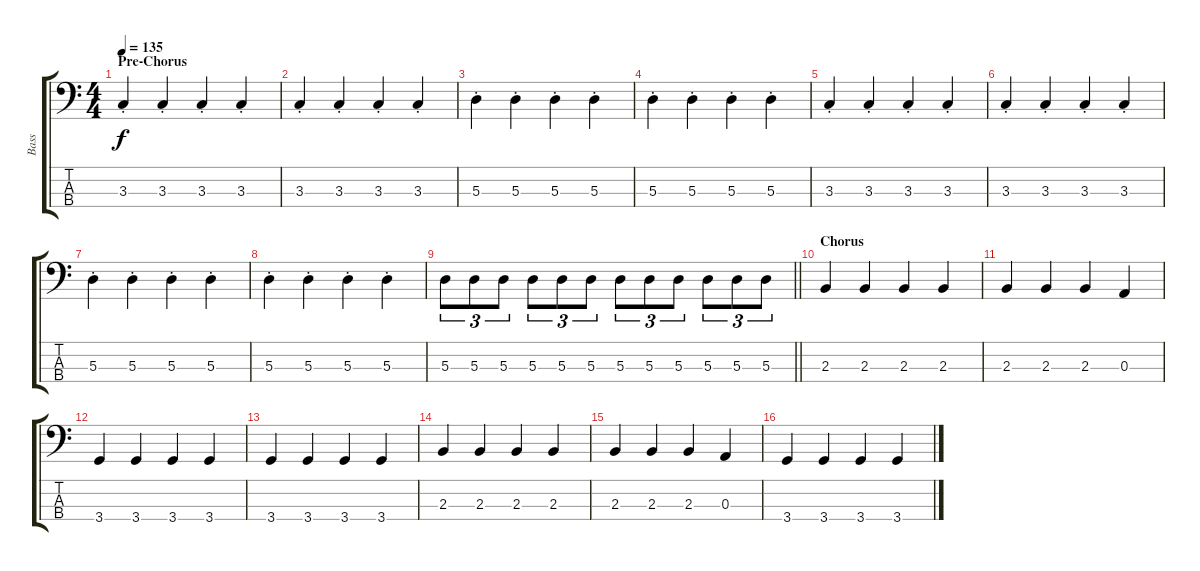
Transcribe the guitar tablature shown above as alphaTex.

\track ("Bass" "Bass") {instrument electricbassfinger}
\staff {score tabs}
\tuning (G2 D2 A1 E1) {hide}
\ts (4 4)
\section ("" "Pre-Chorus")
\tempo 135
\clef f4
\ks c
3.3{st}.4{dy f} 3.3{st}.4 3.3{st}.4 3.3{st}.4 |
3.3{st}.4 3.3{st}.4 3.3{st}.4 3.3{st}.4 |
5.3{st}.4 5.3{st}.4 5.3{st}.4 5.3{st}.4 |
5.3{st}.4 5.3{st}.4 5.3{st}.4 5.3{st}.4 |
3.3{st}.4 3.3{st}.4 3.3{st}.4 3.3{st}.4 |
3.3{st}.4 3.3{st}.4 3.3{st}.4 3.3{st}.4 |
5.3{st}.4 5.3{st}.4 5.3{st}.4 5.3{st}.4 |
5.3{st}.4 5.3{st}.4 5.3{st}.4 5.3{st}.4 |
\barLineRight lightlight
5.3.8{tu (3 2)} 5.3.8{tu (3 2)} 5.3.8{tu (3 2)} 5.3.8{tu (3 2)} 5.3.8{tu (3 2)} 5.3.8{tu (3 2)} 5.3.8{tu (3 2)} 5.3.8{tu (3 2)} 5.3.8{tu (3 2)} 5.3.8{tu (3 2)} 5.3.8{tu (3 2)} 5.3.8{tu (3 2)} |
\section ("" "Chorus")
2.3.4 2.3.4 2.3.4 2.3.4 |
2.3.4 2.3.4 2.3.4 0.3.4 |
3.4.4 3.4.4 3.4.4 3.4.4 |
3.4.4 3.4.4 3.4.4 3.4.4 |
2.3.4 2.3.4 2.3.4 2.3.4 |
2.3.4 2.3.4 2.3.4 0.3.4 |
3.4.4 3.4.4 3.4.4 3.4.4
